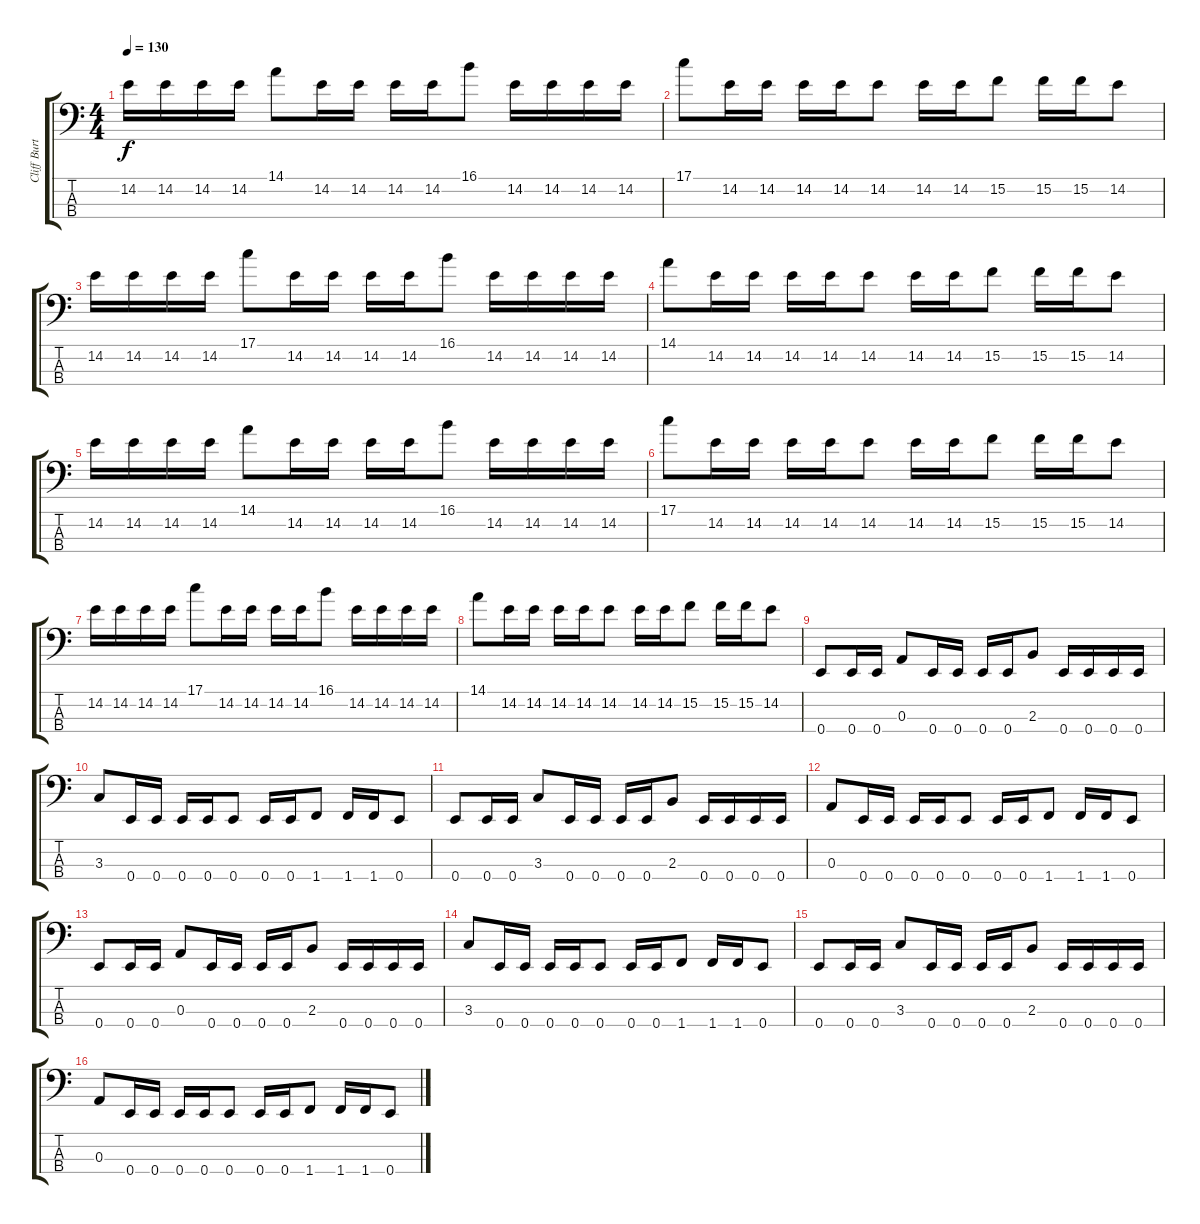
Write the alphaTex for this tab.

\track ("Cliff Burton" "Cliff Burt") {instrument electricbassfinger}
\staff {score tabs}
\tuning (G2 D2 A1 E1) {hide}
\ts (4 4)
\tempo 130
\clef f4
\ks c
14.2.16{dy f} 14.2.16 14.2.16 14.2.16 14.1.8 14.2.16 14.2.16 14.2.16 14.2.16 16.1.8 14.2.16 14.2.16 14.2.16 14.2.16 |
17.1.8 14.2.16 14.2.16 14.2.16 14.2.16 14.2.8 14.2.16 14.2.16 15.2.8 15.2.16 15.2.16 14.2.8 |
14.2.16 14.2.16 14.2.16 14.2.16 17.1.8 14.2.16 14.2.16 14.2.16 14.2.16 16.1.8 14.2.16 14.2.16 14.2.16 14.2.16 |
14.1.8 14.2.16 14.2.16 14.2.16 14.2.16 14.2.8 14.2.16 14.2.16 15.2.8 15.2.16 15.2.16 14.2.8 |
14.2.16 14.2.16 14.2.16 14.2.16 14.1.8 14.2.16 14.2.16 14.2.16 14.2.16 16.1.8 14.2.16 14.2.16 14.2.16 14.2.16 |
17.1.8 14.2.16 14.2.16 14.2.16 14.2.16 14.2.8 14.2.16 14.2.16 15.2.8 15.2.16 15.2.16 14.2.8 |
14.2.16 14.2.16 14.2.16 14.2.16 17.1.8 14.2.16 14.2.16 14.2.16 14.2.16 16.1.8 14.2.16 14.2.16 14.2.16 14.2.16 |
14.1.8 14.2.16 14.2.16 14.2.16 14.2.16 14.2.8 14.2.16 14.2.16 15.2.8 15.2.16 15.2.16 14.2.8 |
0.4.8{instrument electricbassfinger} 0.4.16 0.4.16 0.3.8 0.4.16 0.4.16 0.4.16 0.4.16 2.3.8 0.4.16 0.4.16 0.4.16 0.4.16 |
3.3.8 0.4.16 0.4.16 0.4.16 0.4.16 0.4.8 0.4.16 0.4.16 1.4.8 1.4.16 1.4.16 0.4.8 |
0.4.8 0.4.16 0.4.16 3.3.8 0.4.16 0.4.16 0.4.16 0.4.16 2.3.8 0.4.16 0.4.16 0.4.16 0.4.16 |
0.3.8 0.4.16 0.4.16 0.4.16 0.4.16 0.4.8 0.4.16 0.4.16 1.4.8 1.4.16 1.4.16 0.4.8 |
0.4.8 0.4.16 0.4.16 0.3.8 0.4.16 0.4.16 0.4.16 0.4.16 2.3.8 0.4.16 0.4.16 0.4.16 0.4.16 |
3.3.8 0.4.16 0.4.16 0.4.16 0.4.16 0.4.8 0.4.16 0.4.16 1.4.8 1.4.16 1.4.16 0.4.8 |
0.4.8 0.4.16 0.4.16 3.3.8 0.4.16 0.4.16 0.4.16 0.4.16 2.3.8 0.4.16 0.4.16 0.4.16 0.4.16 |
0.3.8 0.4.16 0.4.16 0.4.16 0.4.16 0.4.8 0.4.16 0.4.16 1.4.8 1.4.16 1.4.16 0.4.8
